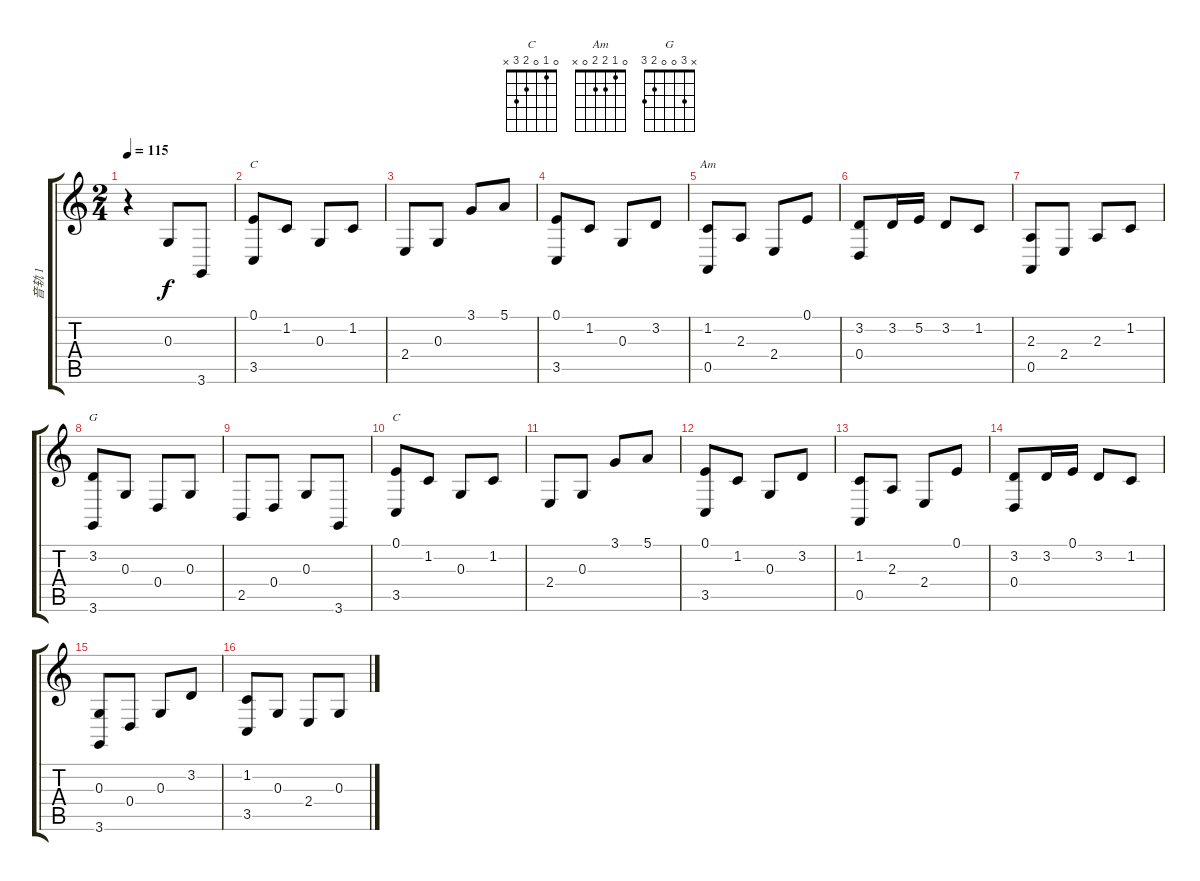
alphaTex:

\track ("音轨 1" "音轨 1") {instrument electricgrandpiano}
\staff {score tabs}
\tuning (E4 B3 G3 D3 A2 E2) {hide}
\chord ("C" 0 1 0 2 3 3)
\chord ("Am" 0 1 2 2 0 x)
\chord ("G" x 3 0 0 2 3)
\chord ("C" 0 1 0 2 3 x)
\ts (2 4)
\tempo 115
\clef g2
\ks c
r.4{dy f instrument electricgrandpiano} 0.3.8 3.6.8 |
(0.1 3.5).8{ch "C"} 1.2.8 0.3.8 1.2.8 |
2.4.8 0.3.8 3.1.8 5.1.8 |
(0.1 3.5).8 1.2.8 0.3.8 3.2.8 |
(1.2 0.5).8{ch "Am"} 2.3.8 2.4.8 0.1.8 |
(3.2 0.4).8 3.2.16 5.2.16 3.2.8 1.2.8 |
(2.3 0.5).8 2.4.8 2.3.8 1.2.8 |
(3.2 3.6).8{ch "G"} 0.3.8 0.4.8 0.3.8 |
2.5.8 0.4.8 0.3.8 3.6.8 |
(0.1 3.5).8{ch "C"} 1.2.8 0.3.8 1.2.8 |
2.4.8 0.3.8 3.1.8 5.1.8 |
(0.1 3.5).8 1.2.8 0.3.8 3.2.8 |
(1.2 0.5).8 2.3.8 2.4.8 0.1.8 |
(3.2 0.4).8 3.2.16 0.1.16 3.2.8 1.2.8 |
(0.3 3.6).8 0.4.8 0.3.8 3.2.8 |
(1.2 3.5).8 0.3.8 2.4.8 0.3.8
